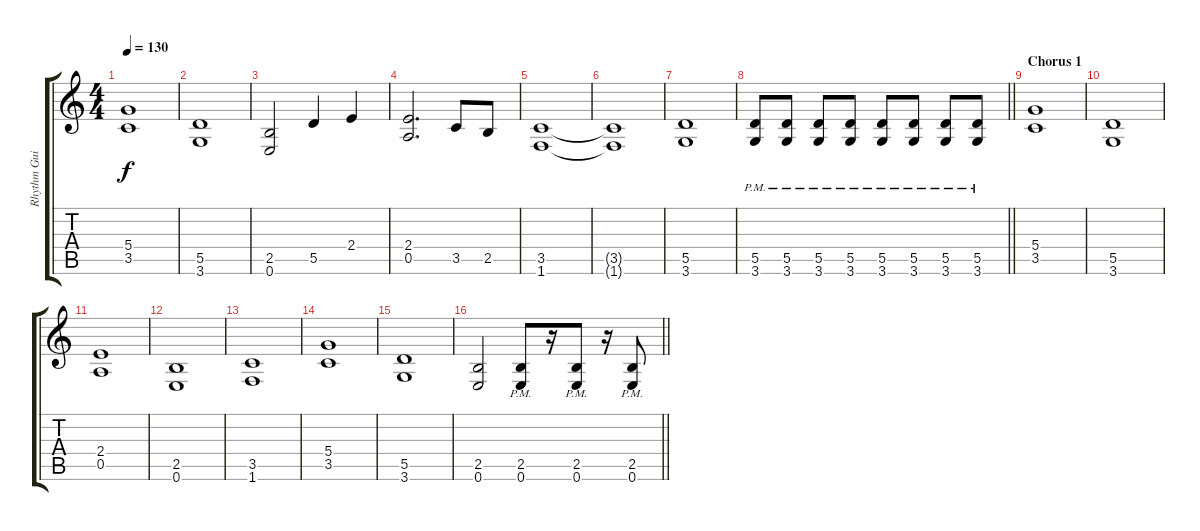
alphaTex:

\track ("Rhythm Guitar 2: Tapani Kangas" "Rhythm Gui") {instrument acousticguitarnylon}
\staff {score tabs}
\tuning (E4 B3 G3 D3 A2 E2) {hide}
\ts (4 4)
\tempo 130
\clef g2
\ks aminor
(5.4 3.5).1{dy f} |
(5.5 3.6).1 |
(2.5 0.6).2 5.5.4 2.4.4 |
(2.4 0.5).2{d} 3.5.8 2.5.8 |
(3.5 1.6).1 |
(3.5{t} 1.6{t}).1 |
(5.5 3.6).1 |
\barLineRight lightlight
(5.5{pm} 3.6{pm}).8 (5.5{pm} 3.6{pm}).8 (5.5{pm} 3.6{pm}).8 (5.5{pm} 3.6{pm}).8 (5.5{pm} 3.6{pm}).8 (5.5{pm} 3.6{pm}).8 (5.5{pm} 3.6{pm}).8 (5.5{pm} 3.6{pm}).8 |
\section ("" "Chorus 1")
(5.4 3.5).1 |
(5.5 3.6).1 |
(2.4 0.5).1 |
(2.5 0.6).1 |
(3.5 1.6).1 |
(5.4 3.5).1 |
(5.5 3.6).1 |
\barLineRight lightlight
(2.5 0.6).2 (2.5{pm} 0.6{pm}).8 r.16 (2.5{pm} 0.6{pm}).8 r.16 (2.5{pm} 0.6{pm}).8
